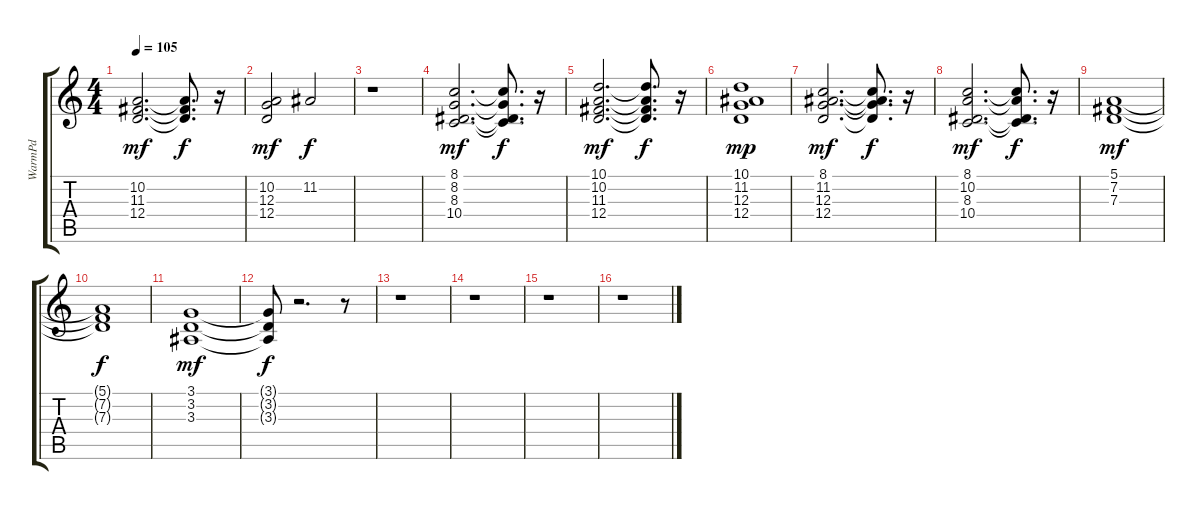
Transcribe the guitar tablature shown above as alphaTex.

\track ("WarmPd" "WarmPd") {instrument pad2warm}
\staff {score tabs}
\tuning (E4 B3 G3 D3 A2 E2) {hide}
\ts (4 4)
\tempo 105
\clef g2
\ks c
(10.2 11.3 12.4).2{d dy mf} (10.2{t} 11.3{t} 12.4{t}).8{d dy f} r.16 |
(10.2 12.3 12.4).2{dy mf} 11.2.2{dy f} |
r.1 |
(8.1 8.2 8.3 10.4).2{d dy mf} (8.1{t} 8.2{t} 8.3{t} 10.4{t}).8{d dy f} r.16 |
(10.1 10.2 11.3 12.4).2{d dy mf} (10.1{t} 10.2{t} 11.3{t} 12.4{t}).8{d dy f} r.16 |
(10.1 11.2 12.3 12.4).1{dy mp} |
(8.1 11.2 12.3 12.4).2{d dy mf} (8.1{t} 11.2{t} 12.3{t} 12.4{t}).8{d dy f} r.16 |
(8.1 10.2 8.3 10.4).2{d dy mf} (8.1{t} 10.2{t} 8.3{t} 10.4{t}).8{d dy f} r.16 |
(5.1 7.2 7.3).1{dy mf} |
(5.1{t} 7.2{t} 7.3{t}).1{dy f} |
(3.1 3.2 3.3).1{dy mf} |
(3.1{t} 3.2{t} 3.3{t}).8{dy f} r.2{d} r.8 |
r.1 |
r.1 |
r.1 |
r.1
